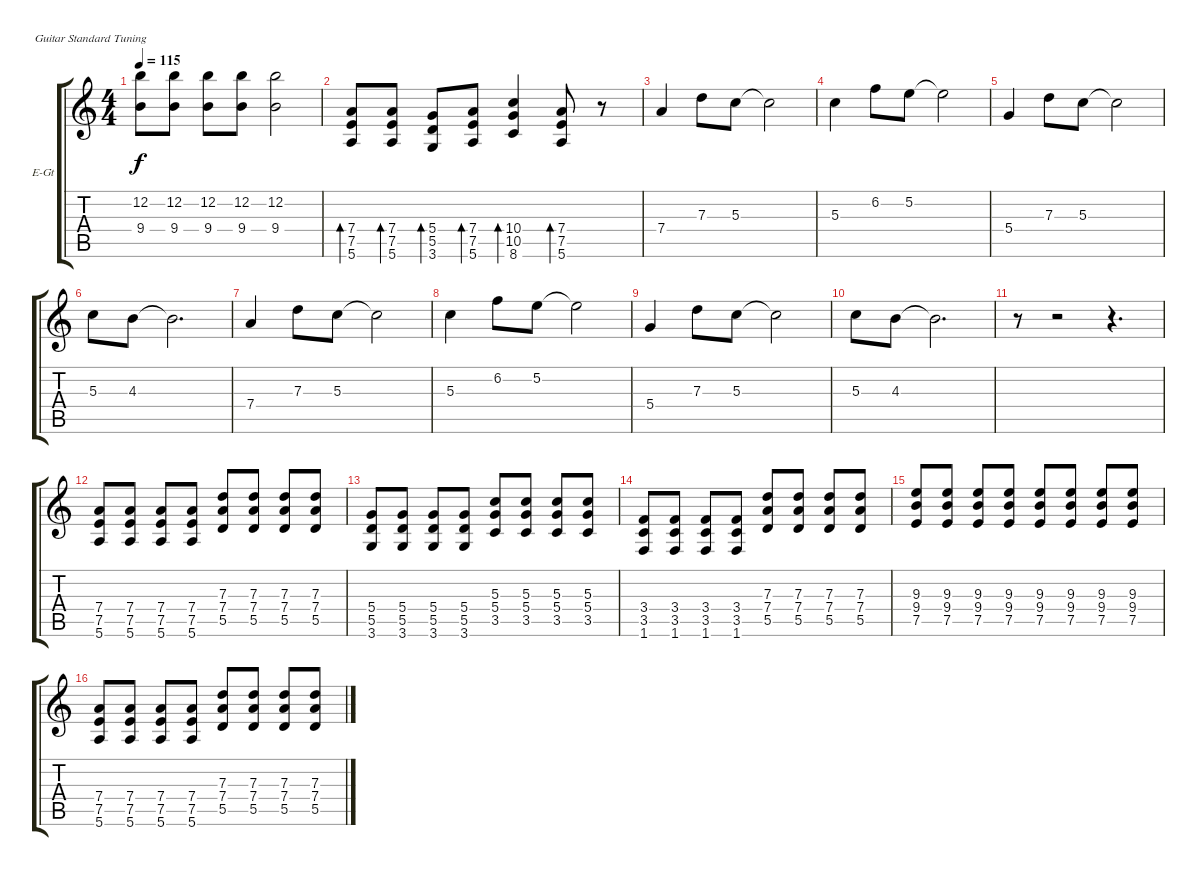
\defaultSystemsLayout 4
\bracketExtendMode groupsimilarinstruments
\firstSystemTrackNameOrientation horizontal
\otherSystemsTrackNameOrientation horizontal
\track ("Electric Guitar (Lead)" "E-Gt") {instrument electricguitarclean}
\staff {score tabs}
\tuning (E4 B3 G3 D3 A2 E2)
\ts (4 4)
\tempo 115
\clef g2
\ks c
(12.2{t} 9.4{t}).8{dy f} (12.2 9.4).8 (12.2 9.4).8 (12.2 9.4).8 (12.2 9.4).2 |
(7.4 7.5 5.6).8{bd 60} (7.4 7.5 5.6).8{bd 60} (5.4 5.5 3.6).8{bd 60} (7.4 7.5 5.6).8{bd 60} (10.4 10.5 8.6).4{bd 60} (7.4 7.5 5.6).8{bd 60} r.8 |
7.4.4 7.3.8 5.3.8 5.3{t}.2 |
5.3.4 6.2.8 5.2.8 5.2{t}.2 |
5.4.4 7.3.8 5.3.8 5.3{t}.2 |
5.3.8 4.3.8 4.3{t}.2{d} |
7.4.4 7.3.8 5.3.8 5.3{t}.2 |
5.3.4 6.2.8 5.2.8 5.2{t}.2 |
5.4.4 7.3.8 5.3.8 5.3{t}.2 |
5.3.8 4.3.8 4.3{t}.2{d} |
r.8 r.2 r.4{d} |
(5.6 7.5 7.4).8 (5.6 7.5 7.4).8 (5.6 7.5 7.4).8 (5.6 7.4 7.5).8 (5.5 7.4 7.3).8 (5.5 7.3 7.4).8 (5.5 7.3 7.4).8 (5.5 7.4 7.3).8 |
(3.6 5.5 5.4).8 (5.4 5.5 3.6).8 (5.4 5.5 3.6).8 (5.4 5.5 3.6).8 (3.5 5.3 5.4).8 (3.5 5.3 5.4).8 (3.5 5.4 5.3).8 (3.5 5.4 5.3).8 |
(1.6 3.4 3.5).8 (1.6 3.5 3.4).8 (1.6 3.4 3.5).8 (1.6 3.5 3.4).8 (5.5 7.4 7.3).8 (7.3 7.4 5.5).8 (7.3 7.4 5.5).8 (5.5 7.4 7.3).8 |
(7.5 9.4 9.3).8 (7.5 9.4 9.3).8 (7.5 9.4 9.3).8 (7.5 9.4 9.3).8 (7.5 9.4 9.3).8 (7.5 9.4 9.3).8 (7.5 9.4 9.3).8 (7.5 9.4 9.3).8 |
(5.6 7.5 7.4).8 (5.6 7.5 7.4).8 (5.6 7.5 7.4).8 (5.6 7.4 7.5).8 (5.5 7.4 7.3).8 (5.5 7.3 7.4).8 (5.5 7.3 7.4).8 (5.5 7.4 7.3).8
